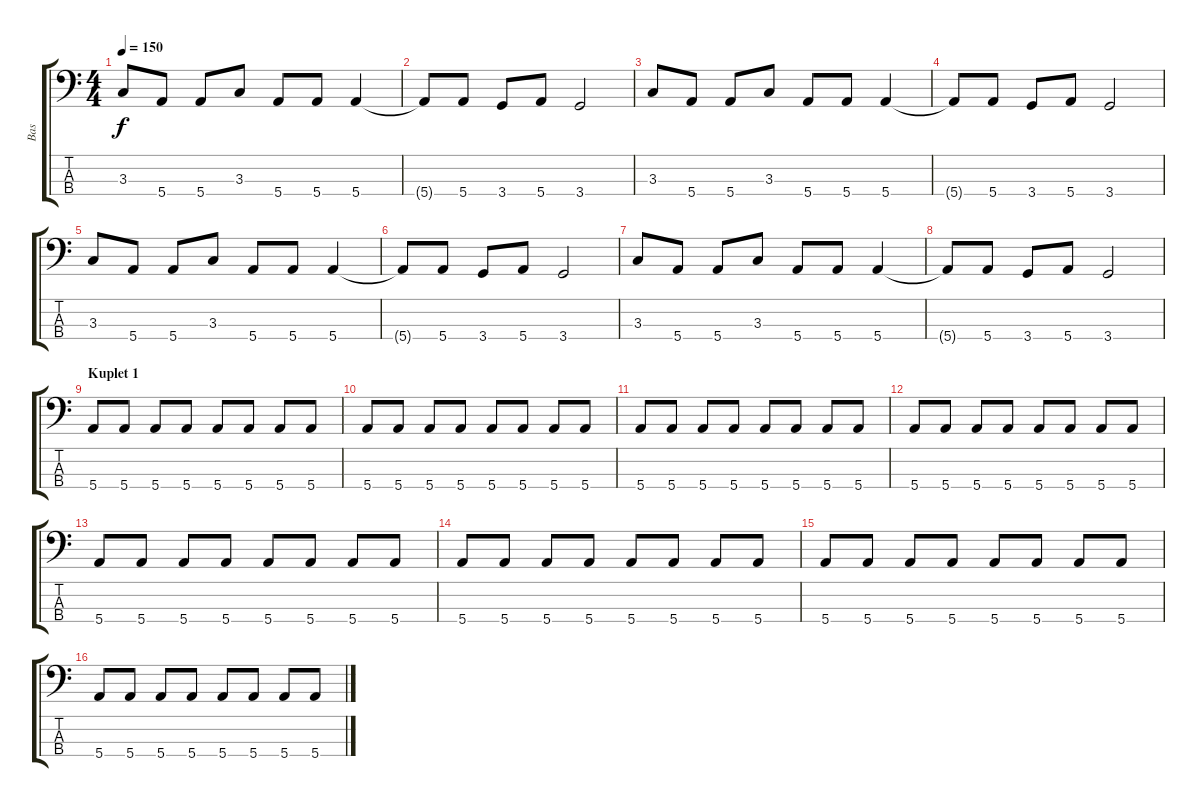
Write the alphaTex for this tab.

\track ("Bas" "Bas") {instrument electricbassfinger}
\staff {score tabs}
\tuning (G2 D2 A1 E1) {hide}
\ts (4 4)
\tempo 150
\clef f4
\ks c
3.3.8{dy f} 5.4.8 5.4.8 3.3.8 5.4.8 5.4.8 5.4.4 |
5.4{t}.8 5.4.8 3.4.8 5.4.8 3.4.2 |
3.3.8 5.4.8 5.4.8 3.3.8 5.4.8 5.4.8 5.4.4 |
5.4{t}.8 5.4.8 3.4.8 5.4.8 3.4.2 |
3.3.8 5.4.8 5.4.8 3.3.8 5.4.8 5.4.8 5.4.4 |
5.4{t}.8 5.4.8 3.4.8 5.4.8 3.4.2 |
3.3.8 5.4.8 5.4.8 3.3.8 5.4.8 5.4.8 5.4.4 |
5.4{t}.8 5.4.8 3.4.8 5.4.8 3.4.2 |
\section ("" "Kuplet 1")
5.4.8 5.4.8 5.4.8 5.4.8 5.4.8 5.4.8 5.4.8 5.4.8 |
5.4.8 5.4.8 5.4.8 5.4.8 5.4.8 5.4.8 5.4.8 5.4.8 |
5.4.8 5.4.8 5.4.8 5.4.8 5.4.8 5.4.8 5.4.8 5.4.8 |
5.4.8 5.4.8 5.4.8 5.4.8 5.4.8 5.4.8 5.4.8 5.4.8 |
5.4.8 5.4.8 5.4.8 5.4.8 5.4.8 5.4.8 5.4.8 5.4.8 |
5.4.8 5.4.8 5.4.8 5.4.8 5.4.8 5.4.8 5.4.8 5.4.8 |
5.4.8 5.4.8 5.4.8 5.4.8 5.4.8 5.4.8 5.4.8 5.4.8 |
5.4.8 5.4.8 5.4.8 5.4.8 5.4.8 5.4.8 5.4.8 5.4.8
